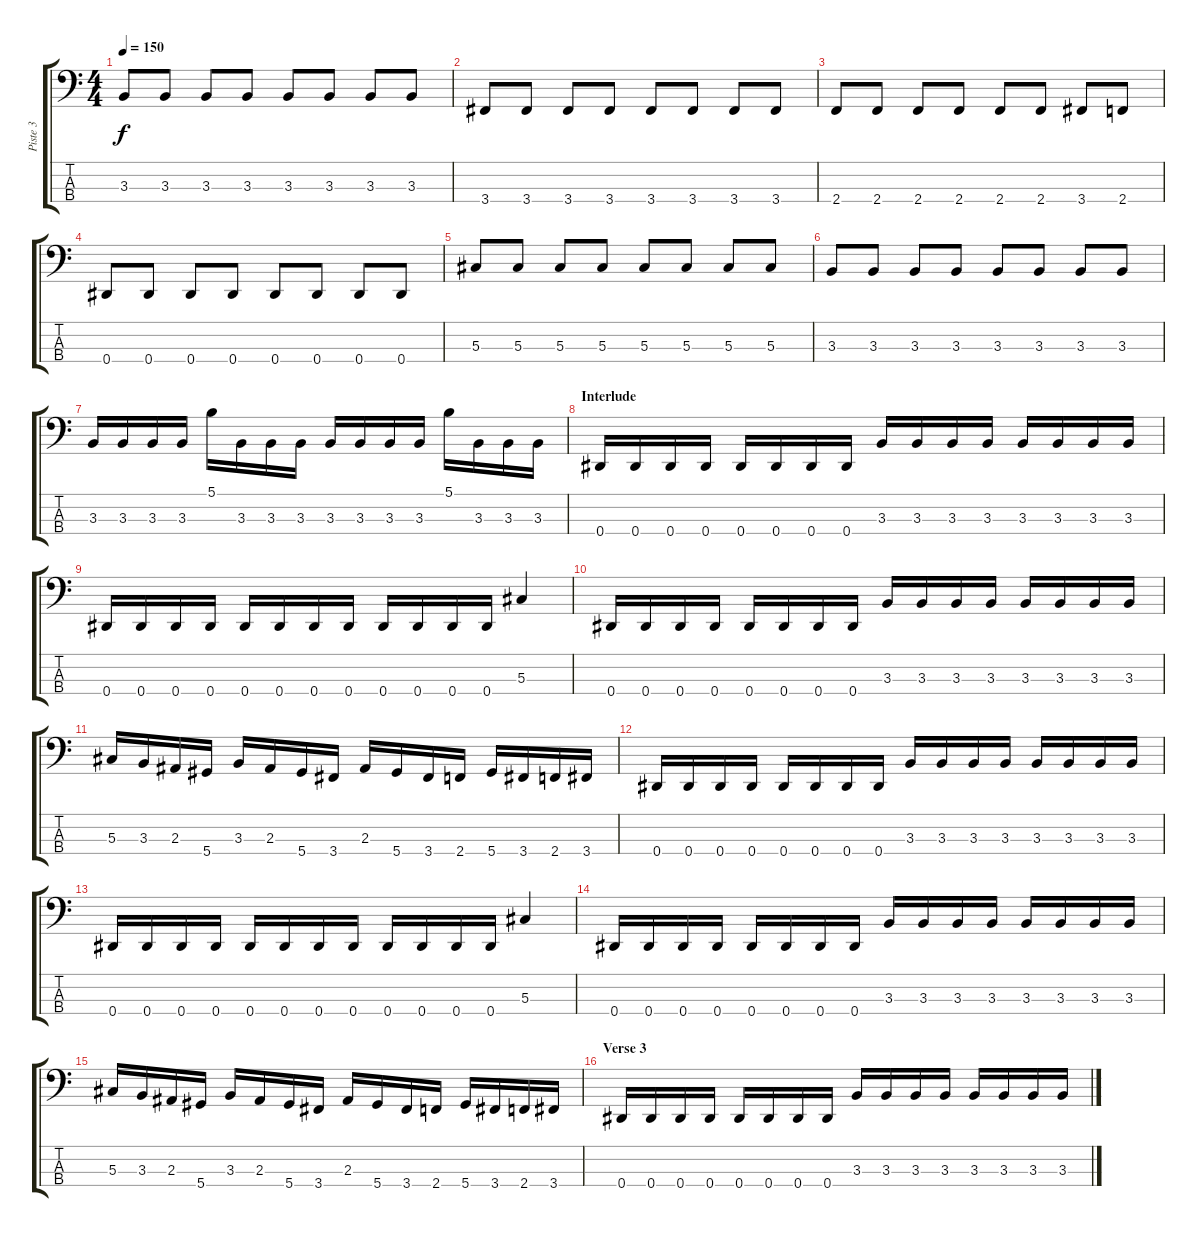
\track ("Piste 3" "Piste 3") {instrument electricbassfinger}
\staff {score tabs}
\tuning (Gb2 Db2 Ab1 Eb1) {hide}
\ts (4 4)
\tempo 150
\clef f4
\ks c
3.3.8{dy f} 3.3.8 3.3.8 3.3.8 3.3.8 3.3.8 3.3.8 3.3.8 |
3.4.8 3.4.8 3.4.8 3.4.8 3.4.8 3.4.8 3.4.8 3.4.8 |
2.4.8 2.4.8 2.4.8 2.4.8 2.4.8 2.4.8 3.4.8 2.4.8 |
0.4.8 0.4.8 0.4.8 0.4.8 0.4.8 0.4.8 0.4.8 0.4.8 |
5.3.8 5.3.8 5.3.8 5.3.8 5.3.8 5.3.8 5.3.8 5.3.8 |
3.3.8 3.3.8 3.3.8 3.3.8 3.3.8 3.3.8 3.3.8 3.3.8 |
3.3.16 3.3.16 3.3.16 3.3.16 5.1.16 3.3.16 3.3.16 3.3.16 3.3.16 3.3.16 3.3.16 3.3.16 5.1.16 3.3.16 3.3.16 3.3.16 |
\section ("" "Interlude")
0.4.16 0.4.16 0.4.16 0.4.16 0.4.16 0.4.16 0.4.16 0.4.16 3.3.16 3.3.16 3.3.16 3.3.16 3.3.16 3.3.16 3.3.16 3.3.16 |
0.4.16 0.4.16 0.4.16 0.4.16 0.4.16 0.4.16 0.4.16 0.4.16 0.4.16 0.4.16 0.4.16 0.4.16 5.3.4 |
0.4.16 0.4.16 0.4.16 0.4.16 0.4.16 0.4.16 0.4.16 0.4.16 3.3.16 3.3.16 3.3.16 3.3.16 3.3.16 3.3.16 3.3.16 3.3.16 |
5.3.16 3.3.16 2.3.16 5.4.16 3.3.16 2.3.16 5.4.16 3.4.16 2.3.16 5.4.16 3.4.16 2.4.16 5.4.16 3.4.16 2.4.16 3.4.16 |
0.4.16 0.4.16 0.4.16 0.4.16 0.4.16 0.4.16 0.4.16 0.4.16 3.3.16 3.3.16 3.3.16 3.3.16 3.3.16 3.3.16 3.3.16 3.3.16 |
0.4.16 0.4.16 0.4.16 0.4.16 0.4.16 0.4.16 0.4.16 0.4.16 0.4.16 0.4.16 0.4.16 0.4.16 5.3.4 |
0.4.16 0.4.16 0.4.16 0.4.16 0.4.16 0.4.16 0.4.16 0.4.16 3.3.16 3.3.16 3.3.16 3.3.16 3.3.16 3.3.16 3.3.16 3.3.16 |
5.3.16 3.3.16 2.3.16 5.4.16 3.3.16 2.3.16 5.4.16 3.4.16 2.3.16 5.4.16 3.4.16 2.4.16 5.4.16 3.4.16 2.4.16 3.4.16 |
\section ("" "Verse 3")
0.4.16 0.4.16 0.4.16 0.4.16 0.4.16 0.4.16 0.4.16 0.4.16 3.3.16 3.3.16 3.3.16 3.3.16 3.3.16 3.3.16 3.3.16 3.3.16
